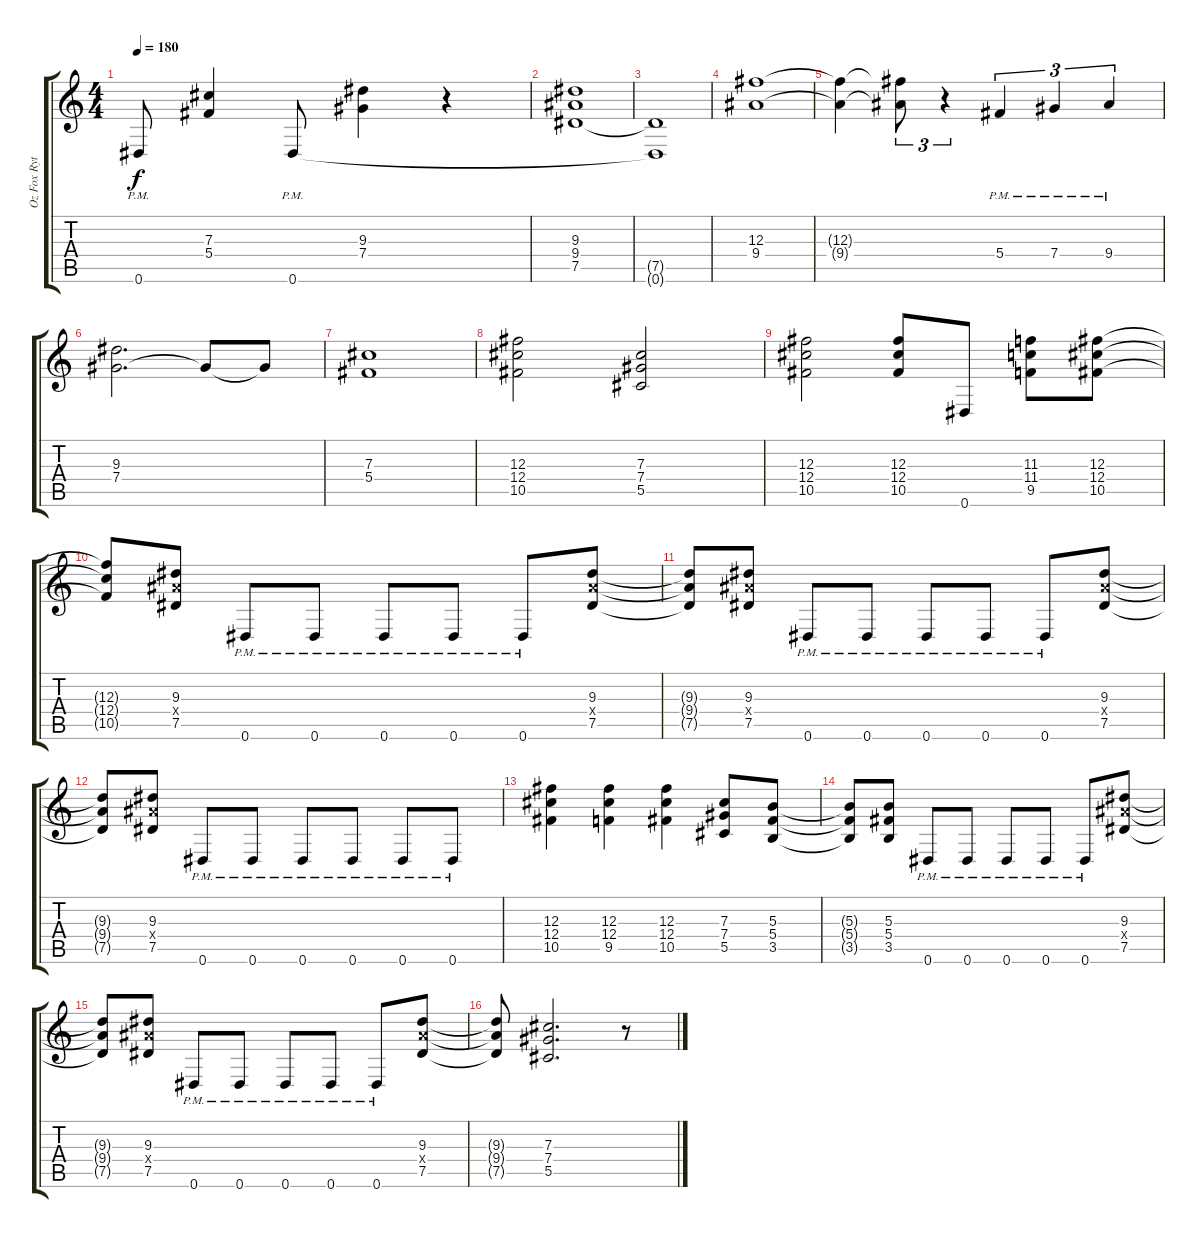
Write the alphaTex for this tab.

\track ("Oz Fox Rythm" "Oz Fox Ryt") {instrument distortionguitar}
\staff {score tabs}
\tuning (Eb4 Bb3 Gb3 Db3 Ab2 Eb2) {hide}
\ts (4 4)
\tempo 180
\clef g2
\ks c
0.6{pm}.8{dy f} (7.3 5.4).4 0.6{pm}.8 (9.3 7.4).4 r.4 |
(9.3 9.4 7.5).1 |
(7.5{t} 0.6{t}).1 |
(12.3 9.4).1 |
(12.3{t} 9.4{t}).4 (12.3{t} 9.4{t}).8{tu (3 2)} r.4{tu (3 2)} 5.4{pm}.4{tu (3 2)} 7.4{pm}.4{tu (3 2)} 9.4{pm}.4{tu (3 2)} |
(9.3 7.4).2{d} 7.4{t}.8 7.4{t}.8 |
(7.3 5.4).1 |
(12.3 12.4 10.5).2 (7.3 7.4 5.5).2 |
(12.3 12.4 10.5).2 (12.3 12.4 10.5).8 0.6.8 (11.3 11.4 9.5).8 (12.3 12.4 10.5).8 |
(12.3{t} 12.4{t} 10.5{t}).8 (9.3 9.4{x} 7.5).8 0.6{pm}.8 0.6{pm}.8 0.6{pm}.8 0.6{pm}.8 0.6{pm}.8 (9.3 9.4{x} 7.5).8 |
(9.3{t} 9.4{t} 7.5{t}).8 (9.3 9.4{x} 7.5).8 0.6{pm}.8 0.6{pm}.8 0.6{pm}.8 0.6{pm}.8 0.6{pm}.8 (9.3 9.4{x} 7.5).8 |
(9.3{t} 9.4{t} 7.5{t}).8 (9.3 9.4{x} 7.5).8 0.6{pm}.8 0.6{pm}.8 0.6{pm}.8 0.6{pm}.8 0.6{pm}.8 0.6{pm}.8 |
(12.3 12.4 10.5).4 (12.3 12.4 9.5).4 (12.3 12.4 10.5).4 (7.3 7.4 5.5).8 (5.3 5.4 3.5).8 |
(5.3{t} 5.4{t} 3.5{t}).8 (5.3 5.4 3.5).8 0.6{pm}.8 0.6{pm}.8 0.6{pm}.8 0.6{pm}.8 0.6{pm}.8 (9.3 9.4{x} 7.5).8 |
(9.3{t} 9.4{t} 7.5{t}).8 (9.3 9.4{x} 7.5).8 0.6{pm}.8 0.6{pm}.8 0.6{pm}.8 0.6{pm}.8 0.6{pm}.8 (9.3 9.4{x} 7.5).8 |
(9.3{t} 9.4{t} 7.5{t}).8 (7.3 7.4 5.5).2{d} r.8
